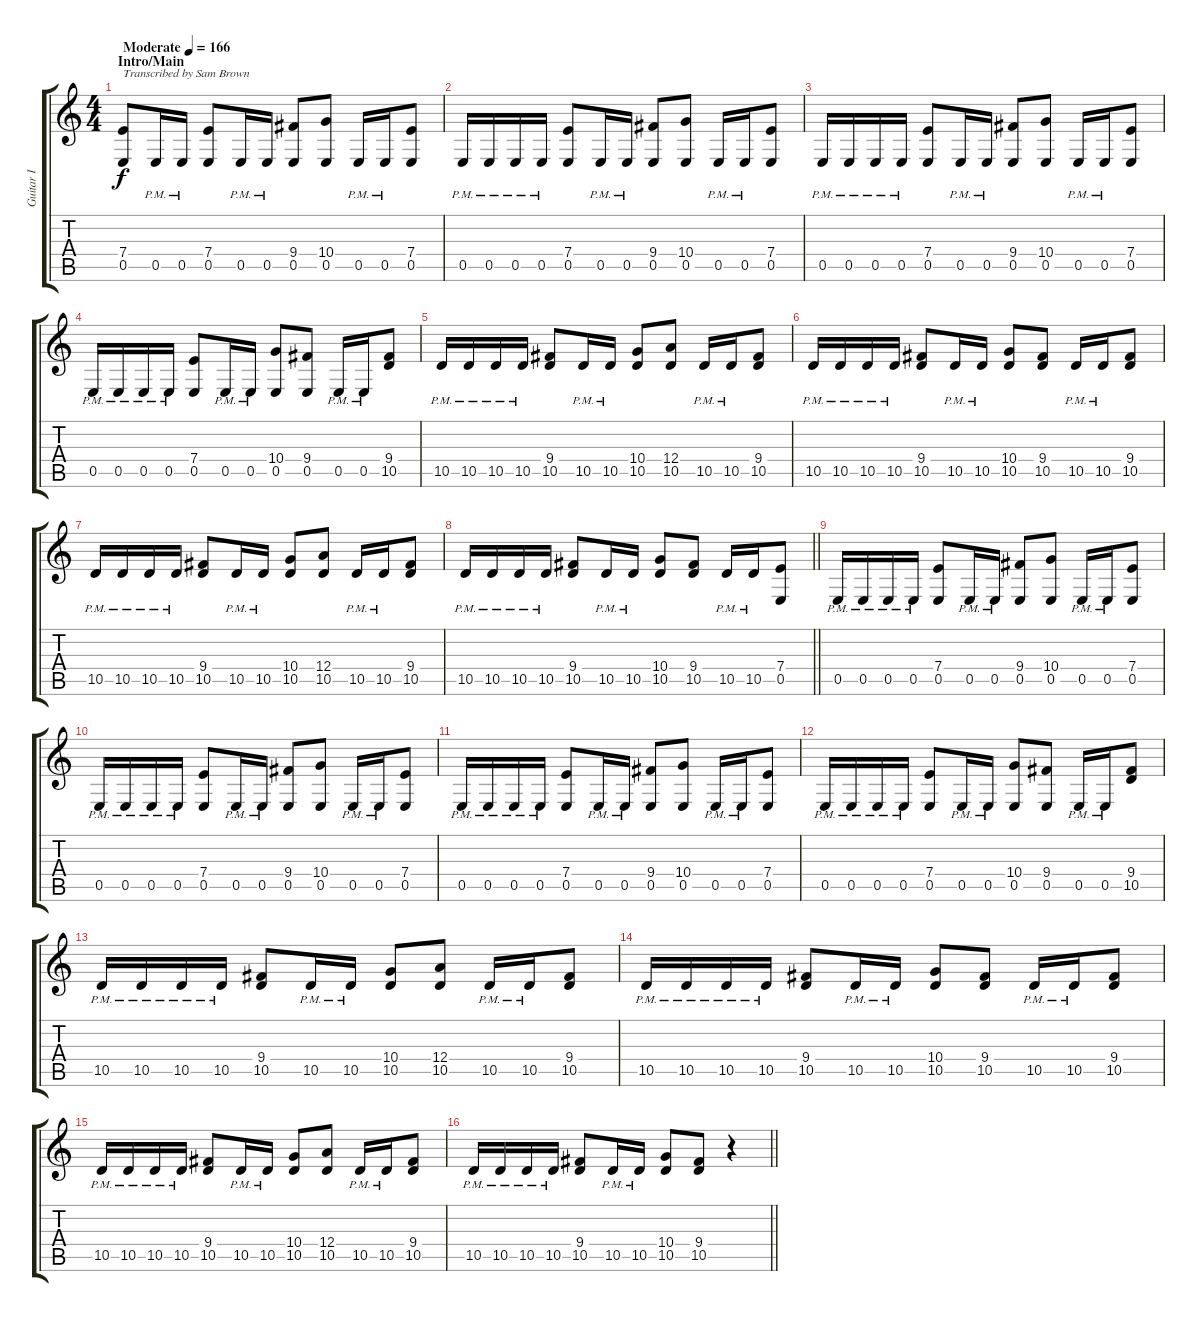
\track ("Guitar I" "Guitar I") {instrument distortionguitar}
\staff {score tabs}
\tuning (B3 Gb3 D3 A2 E2 B1) {hide}
\ts (4 4)
\section ("" "Intro/Main")
\tempo (166 "Moderate")
\clef g2
\ks c
(7.4 0.5).8{txt "Transcribed by Sam Brown" dy f instrument distortionguitar} 0.5{pm}.16 0.5{pm}.16 (7.4 0.5).8 0.5{pm}.16 0.5{pm}.16 (9.4 0.5).8 (10.4 0.5).8 0.5{pm}.16 0.5{pm}.16 (7.4 0.5).8 |
0.5{pm}.16 0.5{pm}.16 0.5{pm}.16 0.5{pm}.16 (7.4 0.5).8 0.5{pm}.16 0.5{pm}.16 (9.4 0.5).8 (10.4 0.5).8 0.5{pm}.16 0.5{pm}.16 (7.4 0.5).8 |
0.5{pm}.16 0.5{pm}.16 0.5{pm}.16 0.5{pm}.16 (7.4 0.5).8 0.5{pm}.16 0.5{pm}.16 (9.4 0.5).8 (10.4 0.5).8 0.5{pm}.16 0.5{pm}.16 (7.4 0.5).8 |
0.5{pm}.16 0.5{pm}.16 0.5{pm}.16 0.5{pm}.16 (7.4 0.5).8 0.5{pm}.16 0.5{pm}.16 (10.4 0.5).8 (9.4 0.5).8 0.5{pm}.16 0.5{pm}.16 (9.4 10.5).8 |
10.5{pm}.16 10.5{pm}.16 10.5{pm}.16 10.5{pm}.16 (9.4 10.5).8 10.5{pm}.16 10.5{pm}.16 (10.4 10.5).8 (12.4 10.5).8 10.5{pm}.16 10.5{pm}.16 (9.4 10.5).8 |
10.5{pm}.16 10.5{pm}.16 10.5{pm}.16 10.5{pm}.16 (9.4 10.5).8 10.5{pm}.16 10.5{pm}.16 (10.4 10.5).8 (9.4 10.5).8 10.5{pm}.16 10.5{pm}.16 (9.4 10.5).8 |
10.5{pm}.16 10.5{pm}.16 10.5{pm}.16 10.5{pm}.16 (9.4 10.5).8 10.5{pm}.16 10.5{pm}.16 (10.4 10.5).8 (12.4 10.5).8 10.5{pm}.16 10.5{pm}.16 (9.4 10.5).8 |
\barLineRight lightlight
10.5{pm}.16 10.5{pm}.16 10.5{pm}.16 10.5{pm}.16 (9.4 10.5).8 10.5{pm}.16 10.5{pm}.16 (10.4 10.5).8 (9.4 10.5).8 10.5{pm}.16 10.5{pm}.16 (7.4 0.5).8 |
\section ("" "")
0.5{pm}.16 0.5{pm}.16 0.5{pm}.16 0.5{pm}.16 (7.4 0.5).8 0.5{pm}.16 0.5{pm}.16 (9.4 0.5).8 (10.4 0.5).8 0.5{pm}.16 0.5{pm}.16 (7.4 0.5).8 |
0.5{pm}.16 0.5{pm}.16 0.5{pm}.16 0.5{pm}.16 (7.4 0.5).8 0.5{pm}.16 0.5{pm}.16 (9.4 0.5).8 (10.4 0.5).8 0.5{pm}.16 0.5{pm}.16 (7.4 0.5).8 |
0.5{pm}.16 0.5{pm}.16 0.5{pm}.16 0.5{pm}.16 (7.4 0.5).8 0.5{pm}.16 0.5{pm}.16 (9.4 0.5).8 (10.4 0.5).8 0.5{pm}.16 0.5{pm}.16 (7.4 0.5).8 |
0.5{pm}.16 0.5{pm}.16 0.5{pm}.16 0.5{pm}.16 (7.4 0.5).8 0.5{pm}.16 0.5{pm}.16 (10.4 0.5).8 (9.4 0.5).8 0.5{pm}.16 0.5{pm}.16 (9.4 10.5).8 |
10.5{pm}.16 10.5{pm}.16 10.5{pm}.16 10.5{pm}.16 (9.4 10.5).8 10.5{pm}.16 10.5{pm}.16 (10.4 10.5).8 (12.4 10.5).8 10.5{pm}.16 10.5{pm}.16 (9.4 10.5).8 |
10.5{pm}.16 10.5{pm}.16 10.5{pm}.16 10.5{pm}.16 (9.4 10.5).8 10.5{pm}.16 10.5{pm}.16 (10.4 10.5).8 (9.4 10.5).8 10.5{pm}.16 10.5{pm}.16 (9.4 10.5).8 |
10.5{pm}.16 10.5{pm}.16 10.5{pm}.16 10.5{pm}.16 (9.4 10.5).8 10.5{pm}.16 10.5{pm}.16 (10.4 10.5).8 (12.4 10.5).8 10.5{pm}.16 10.5{pm}.16 (9.4 10.5).8 |
\barLineRight lightlight
10.5{pm}.16 10.5{pm}.16 10.5{pm}.16 10.5{pm}.16 (9.4 10.5).8 10.5{pm}.16 10.5{pm}.16 (10.4 10.5).8 (9.4 10.5).8 r.4
